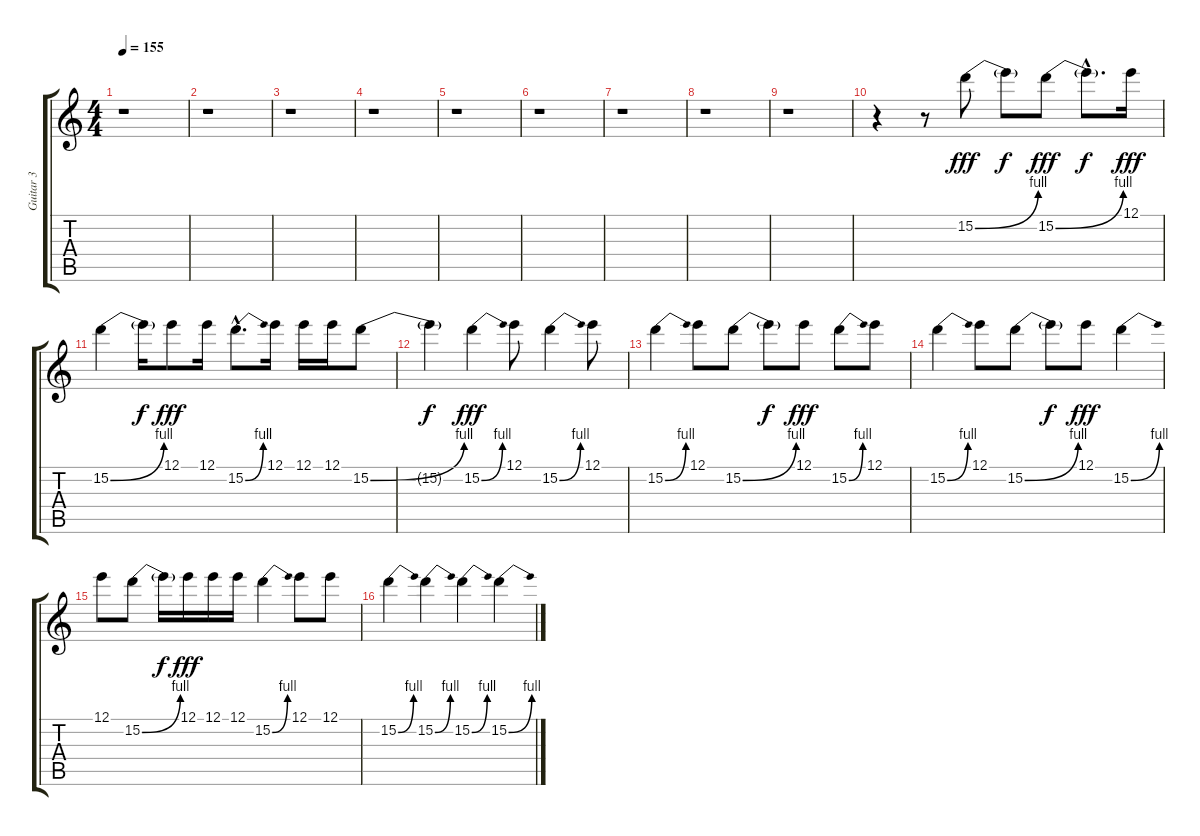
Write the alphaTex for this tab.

\track ("Guitar 3" "Guitar 3") {instrument distortionguitar}
\staff {score tabs}
\tuning (E4 B3 G3 D3 A2 E2) {hide}
\ts (4 4)
\tempo 155
\clef g2
\ks c
r.1{dy fff} |
r.1 |
r.1 |
r.1 |
r.1 |
r.1 |
r.1 |
r.1 |
r.1 |
r.4 r.8 15.2{be (bend 0 0 60 4)}.8 15.2{t}.8{dy f} 15.2{be (bend 0 0 60 4)}.8{dy fff} 15.2{hac t}.8{d dy f} 12.1.16{dy fff} |
15.2{be (bend 0 0 60 4)}.4 15.2{t}.16{dy f} 12.1.8{dy fff} 12.1.16 15.2{be (bend 0 0 60 4) hac}.8{d} 12.1.16 12.1.16 12.1.16 15.2{be (bend 0 0 60 4)}.8 |
15.2{t}.4{dy f} 15.2{be (bend 0 0 60 4)}.4{dy fff} 12.1.8 15.2{be (bend 0 0 60 4)}.4 12.1.8 |
15.2{be (bend 0 0 60 4)}.4 12.1.8 15.2{be (bend 0 0 60 4)}.8 15.2{t}.8{dy f} 12.1.8{dy fff} 15.2{be (bend 0 0 60 4)}.8 12.1.8 |
15.2{be (bend 0 0 60 4)}.4 12.1.8 15.2{be (bend 0 0 60 4)}.8 15.2{t}.8{dy f} 12.1.8{dy fff} 15.2{be (bend 0 0 60 4)}.4 |
12.1.8 15.2{be (bend 0 0 60 4)}.8 15.2{t}.16{dy f} 12.1.16{dy fff} 12.1.16 12.1.16 15.2{be (bend 0 0 60 4)}.4 12.1.8 12.1.8 |
15.2{be (bend 0 0 60 4)}.4 15.2{be (bend 0 0 60 4)}.4 15.2{be (bend 0 0 60 4)}.4 15.2{be (bend 0 0 60 4)}.4
